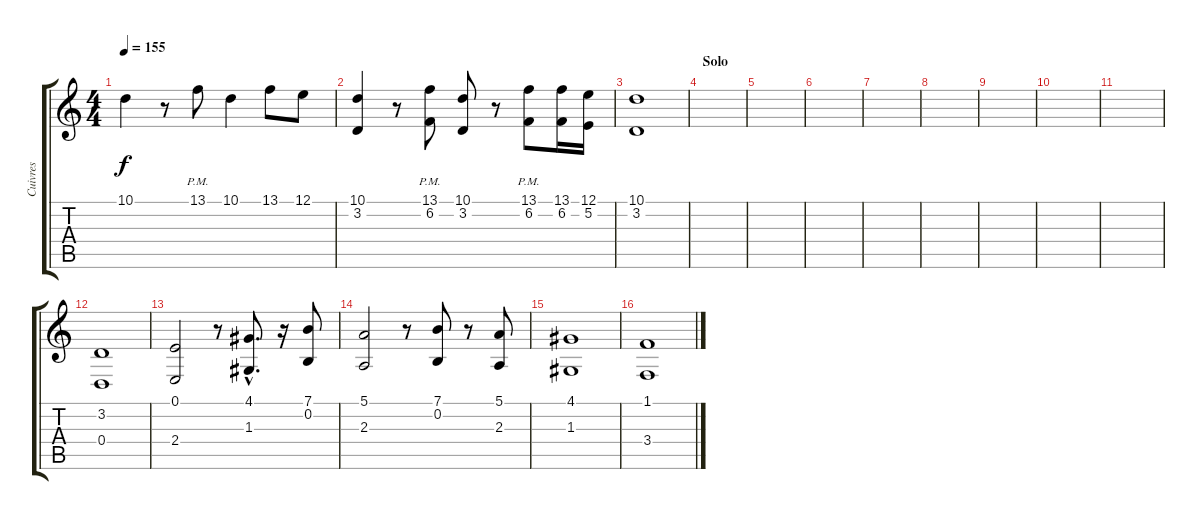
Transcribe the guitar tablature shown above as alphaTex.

\track ("Cuivres" "Cuivres") {instrument brasssection}
\staff {score tabs}
\tuning (E4 B3 G3 D3 A2 E2) {hide}
\ts (4 4)
\tempo 155
\clef g2
\ks c
10.1.4{dy f} r.8 13.1{pm}.8 10.1.4 13.1.8 12.1.8 |
(10.1 3.2).4 r.8 (13.1{pm} 6.2).8 (10.1 3.2).8 r.8 (13.1{pm} 6.2{pm}).8 (13.1 6.2).16 (12.1 5.2).16 |
(10.1 3.2).1 |
\section ("" "Solo")
|
|
|
|
|
|
|
|
(3.2 0.4).1 |
(0.1 2.4).2 r.8 (4.1{hac} 1.3{hac}).8{d} r.16 (7.1 0.2).8 |
(5.1 2.3).2 r.8 (7.1 0.2).8 r.8 (5.1 2.3).8 |
(4.1 1.3).1 |
(1.1 3.4).1
